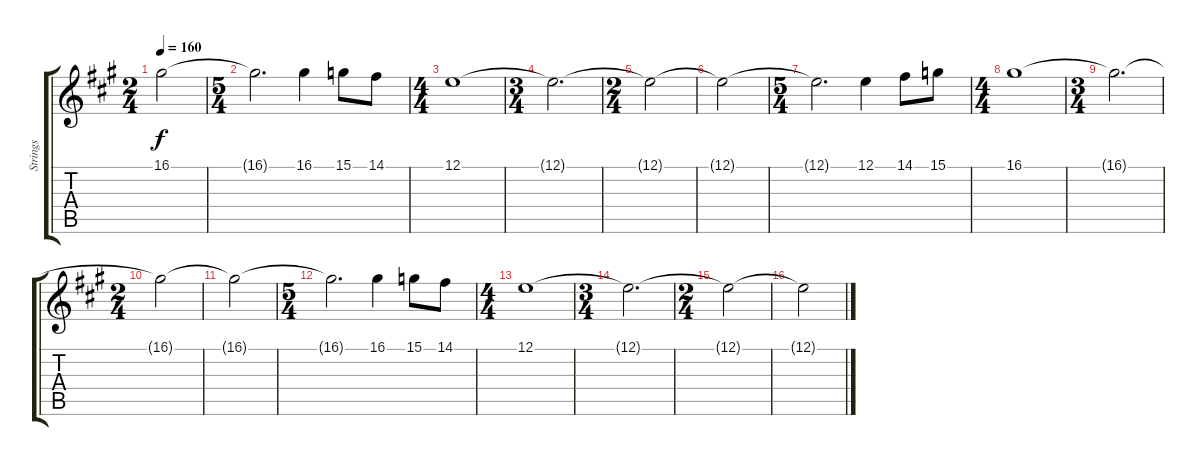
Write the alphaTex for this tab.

\track ("Strings" "Strings") {instrument stringensemble1}
\staff {score tabs}
\tuning (E4 B3 G3 D3 A2 D2) {hide}
\ts (2 4)
\tempo 160
\clef g2
\ks a
16.1{t}.2{dy f} |
\ts (5 4)
16.1{t}.2{d} 16.1.4 15.1.8 14.1.8 |
\ts (4 4)
12.1.1 |
\ts (3 4)
12.1{t}.2{d} |
\ts (2 4)
12.1{t}.2 |
12.1{t}.2 |
\ts (5 4)
12.1{t}.2{d} 12.1.4 14.1.8 15.1.8 |
\ts (4 4)
16.1.1 |
\ts (3 4)
16.1{t}.2{d} |
\ts (2 4)
16.1{t}.2 |
16.1{t}.2 |
\ts (5 4)
16.1{t}.2{d} 16.1.4 15.1.8 14.1.8 |
\ts (4 4)
12.1.1 |
\ts (3 4)
12.1{t}.2{d} |
\ts (2 4)
12.1{t}.2 |
12.1{t}.2
